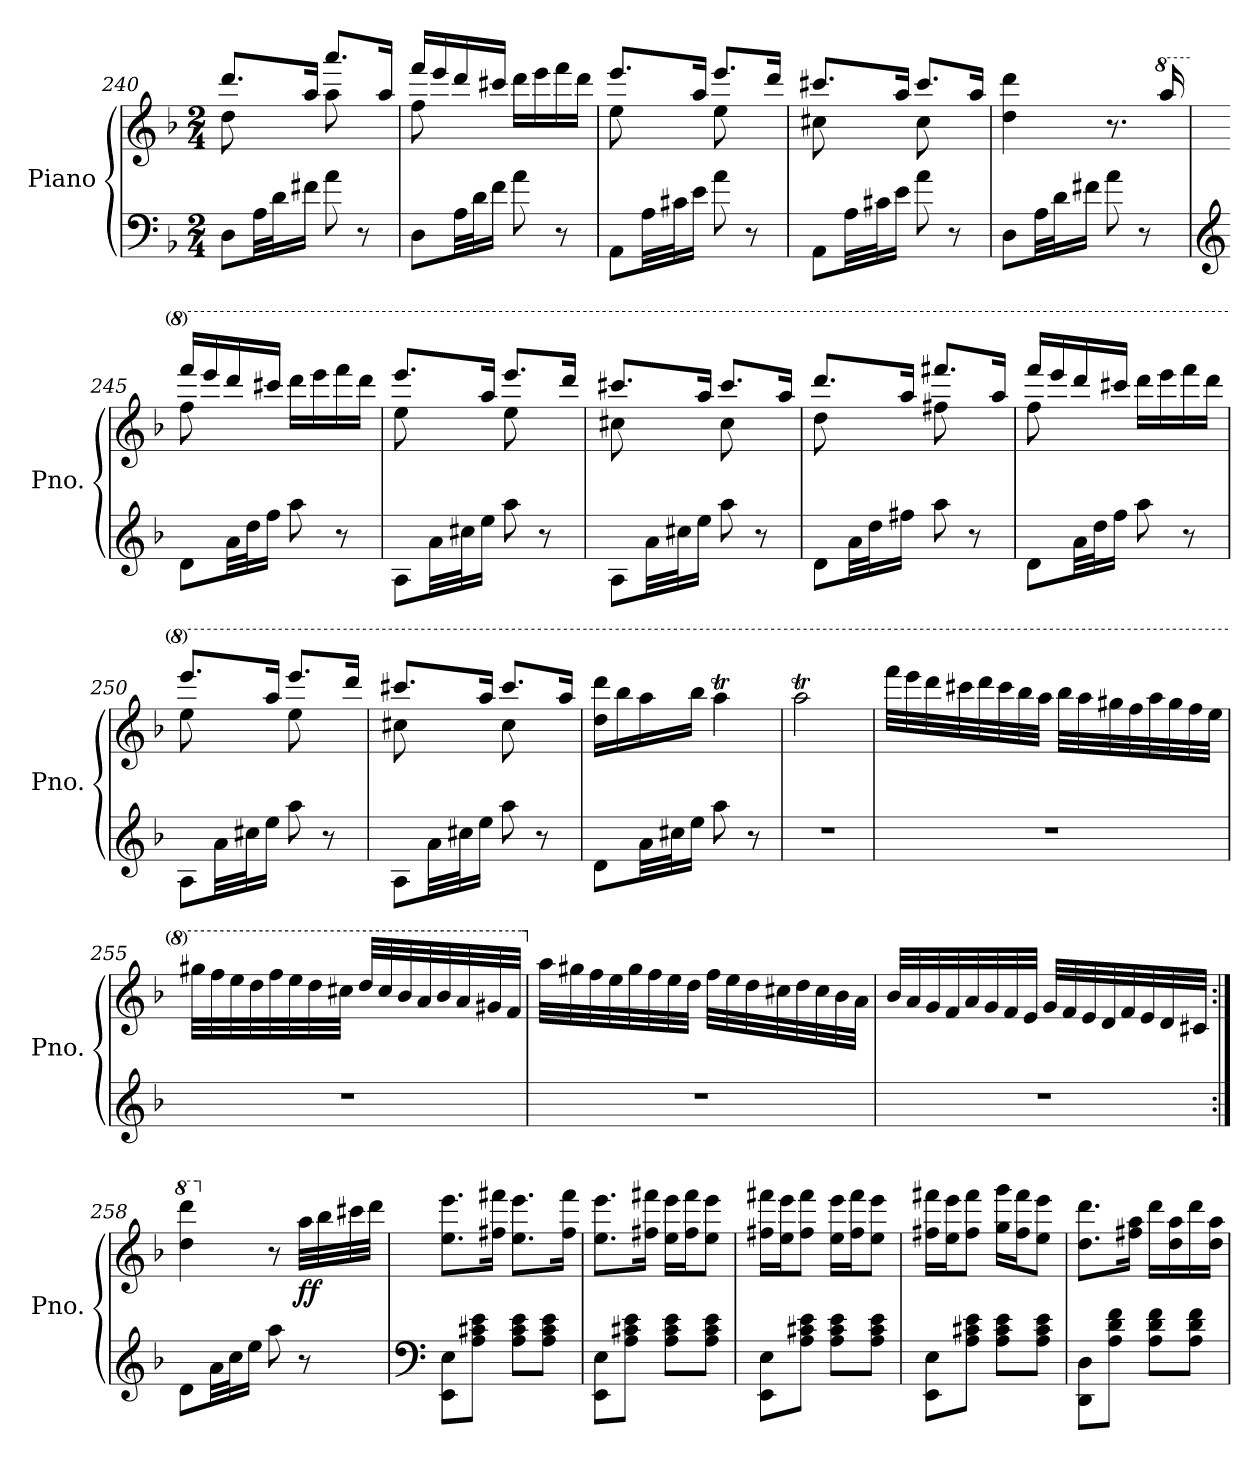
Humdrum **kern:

**kern	**kern	**dynam
*part1	*part1	*part1
*staff2	*staff1	*staff1/2
*I"Piano	*	*
*I'Pno.	*	*
!!LO:PB:g=z
*clefF4	*clefG2	*
*k[b-]	*k[b-]	*
*M2/4	*M2/4	*
=240	=240	=240
*	*^	*
8D\L	8.ddd/L	8dd\	.
32A\LL	.	8ryy	.
32d\J	.	.	.
16f#X\JJ	16aa/Jk	.	.
8a\	8.aaa/L	8aa\	.
8r	.	8ryy	.
.	16aa/Jk	.	.
=241	=241	=241	=241
8D\L	16fff/LL	8ff\	.
.	16eee/	.	.
32A\LL	16ddd/	4.ryy	.
32d\J	.	.	.
16f\JJ	16ccc#X/JJ	.	.
8a\	16ddd\LL	.	.
.	16eee\	.	.
8r	16fff\	.	.
.	16ddd\JJ	.	.
=242	=242	=242	=242
8AA\L	8.eee/L	8ee\	.
32A\LL	.	8ryy	.
32c#X\J	.	.	.
16e\JJ	16aa/Jk	.	.
8a\	8.eee/L	8ee\	.
8r	.	8ryy	.
.	16ddd/Jk	.	.
=243	=243	=243	=243
8AA\L	8.ccc#X/L	8cc#X\	.
32A\LL	.	8ryy	.
32c#X\J	.	.	.
16e\JJ	16aa/Jk	.	.
8a\	8.ccc#/L	8cc#\	.
8r	.	8ryy	.
.	16aa/Jk	.	.
*	*v	*v	*
=244	=244	=244
8D\L	4dd\ 4ddd\	.
32A\LL	.	.
32d\J	.	.
16f#X\JJ	.	.
8a\	8.r	.
8r	.	.
*	*8va	*
.	16aaa/	.
!!LO:LB:g=z
=245	=245	=245
*clefG2	*	*
*	*^	*
8d\L	16ffff/LL	8fff\	.
.	16eeee/	.	.
32a\LL	16dddd/	4.ryy	.
32dd\J	.	.	.
16ff\JJ	16cccc#X/JJ	.	.
8aa\	16dddd\LL	.	.
.	16eeee\	.	.
8r	16ffff\	.	.
.	16dddd\JJ	.	.
=246	=246	=246	=246
8A\L	8.eeee/L	8eee\	.
32a\LL	.	8ryy	.
32cc#X\J	.	.	.
16ee\JJ	16aaa/Jk	.	.
8aa\	8.eeee/L	8eee\	.
8r	.	8ryy	.
.	16dddd/Jk	.	.
=247	=247	=247	=247
8A\L	8.cccc#X/L	8ccc#X\	.
32a\LL	.	8ryy	.
32cc#X\J	.	.	.
16ee\JJ	16aaa/Jk	.	.
8aa\	8.cccc#/L	8ccc#\	.
8r	.	8ryy	.
.	16aaa/Jk	.	.
=248	=248	=248	=248
8d\L	8.dddd/L	8ddd\	.
32a\LL	.	8ryy	.
32dd\J	.	.	.
16ff#X\JJ	16aaa/Jk	.	.
8aa\	8.ffff#X/L	8fff#X\	.
8r	.	8ryy	.
.	16aaa/Jk	.	.
!!LO:LB:g=z	!!
=249	=249	=249	=249
8d\L	16ffff/LL	8fff\	.
.	16eeee/	.	.
32a\LL	16dddd/	4.ryy	.
32dd\J	.	.	.
16ff\JJ	16cccc#X/JJ	.	.
8aa\	16dddd\LL	.	.
.	16eeee\	.	.
8r	16ffff\	.	.
.	16dddd\JJ	.	.
=250	=250	=250	=250
8A\L	8.eeee/L	8eee\	.
32a\LL	.	8ryy	.
32cc#X\J	.	.	.
16ee\JJ	16aaa/Jk	.	.
8aa\	8.eeee/L	8eee\	.
8r	.	8ryy	.
.	16dddd/Jk	.	.
=251	=251	=251	=251
8A\L	8.cccc#X/L	8ccc#X\	.
32a\LL	.	8ryy	.
32cc#X\J	.	.	.
16ee\JJ	16aaa/Jk	.	.
8aa\	8.cccc#/L	8ccc#\	.
8r	.	8ryy	.
.	16aaa/Jk	.	.
*	*v	*v	*
=252	=252	=252
8d\L	16ddd\ 16dddd\LL	.
.	16bbb-\	.
32a\LL	16aaa\	.
32cc#X\J	.	.
16ee\JJ	16bbb-\JJ	.
8aa\	4aaat\	.
8r	.	.
=253	=253	=253
2r	2aaat\	.
!!LO:LB:g=z
=254	=254	=254
*	*MM80	*
2r	32ffff\LLL	.
.	32eeee\	.
.	32dddd\	.
.	32cccc#X\	.
.	32dddd\	.
.	32cccc#\	.
.	32bbb-\	.
.	32aaa\JJJ	.
.	32bbb-\LLL	.
.	32aaa\	.
.	32ggg#X\	.
.	32fff\	.
.	32aaa\	.
.	32ggg#\	.
.	32fff\	.
.	32eee\JJJ	.
=255	=255	=255
2r	32ggg#X\LLL	.
.	32fff\	.
.	32eee\	.
.	32ddd\	.
.	32fff\	.
.	32eee\	.
.	32ddd\	.
.	32ccc#X\JJJ	.
.	32ddd/LLL	.
.	32ccc#/	.
.	32bb-/	.
.	32aa/	.
.	32bb-/	.
.	32aa/	.
.	32gg#X/	.
.	32ff/JJJ	.
!!LO:LB:g=z
=256	=256	=256
*	*X8va	*
2r	32aa\LLL	.
.	32gg#X\	.
.	32ff\	.
.	32ee\	.
.	32gg#\	.
.	32ff\	.
.	32ee\	.
.	32dd\JJJ	.
.	32ff\LLL	.
.	32ee\	.
.	32dd\	.
.	32cc#X\	.
.	32dd\	.
.	32cc#\	.
.	32b-\	.
.	32a\JJJ	.
=257	=257	=257
2r	32b-/LLL	.
.	32a/	.
.	32g/	.
.	32f/	.
.	32a/	.
.	32g/	.
.	32f/	.
.	32e/JJJ	.
.	32g/LLL	.
.	32f/	.
.	32e/	.
.	32d/	.
.	32f/	.
.	32e/	.
.	32d/	.
.	32c#X/JJJ	.
=258:|!	=258:|!	=258:|!
*	*8va	*
*	*MM152	*
8d\L	4ddd\ 4dddd\	.
32a\LL	.	.
32cc\J	.	.
16ee\JJ	.	.
*	*X8va	*
8aa\	8r	.
!	!	!LO:DY:b
8r	32aa\LLL	ff
.	32bb-\	.
.	32ccc#X\	.
.	32ddd\JJJ	.
!!LO:PB:g=z
=259	=259	=259
*clefF4	*	*
8EE\ 8E\L	8.ee\ 8.eee\L	.
8A\ 8c#X\ 8e\J	.	.
.	16ff#X\ 16fff#X\Jk	.
8A\ 8c#\ 8e\L	8.ee\ 8.eee\L	.
8A\ 8c#\ 8e\J	.	.
.	16ff#\ 16fff#\Jk	.
=260	=260	=260
8EE\ 8E\L	8.ee\ 8.eee\L	.
8A\ 8c#X\ 8e\J	.	.
.	16ff#X\ 16fff#X\Jk	.
8A\ 8c#\ 8e\L	16ee\ 16eee\LL	.
.	16ff#\ 16fff#\J	.
8A\ 8c#\ 8e\J	8ee\ 8eee\J	.
=261	=261	=261
8EE\ 8E\L	16ff#X\ 16fff#X\LL	.
.	16ee\ 16eee\J	.
8A\ 8c#X\ 8e\J	8ff#\ 8fff#\J	.
8A\ 8c#\ 8e\L	16ee\ 16eee\LL	.
.	16ff#\ 16fff#\J	.
8A\ 8c#\ 8e\J	8ee\ 8eee\J	.
=262	=262	=262
8EE\ 8E\L	16ff#X\ 16fff#X\LL	.
.	16ee\ 16eee\J	.
8A\ 8c#X\ 8e\J	8ff#\ 8fff#\J	.
8A\ 8c#\ 8e\L	16gg\ 16ggg\LL	.
.	16ff#\ 16fff#\J	.
8A\ 8c#\ 8e\J	8ee\ 8eee\J	.
=263	=263	=263
8DD\ 8D\L	8.dd\ 8.ddd\L	.
8A\ 8d\ 8f\J	.	.
.	16ff#X\ 16aa\Jk	.
8A\ 8d\ 8f\L	16ddd\LL	.
.	16dd\ 16aa\	.
8A\ 8d\ 8f\J	16ddd\	.
.	16dd\ 16aa\JJ	.
=	=	=
*-	*-	*-
